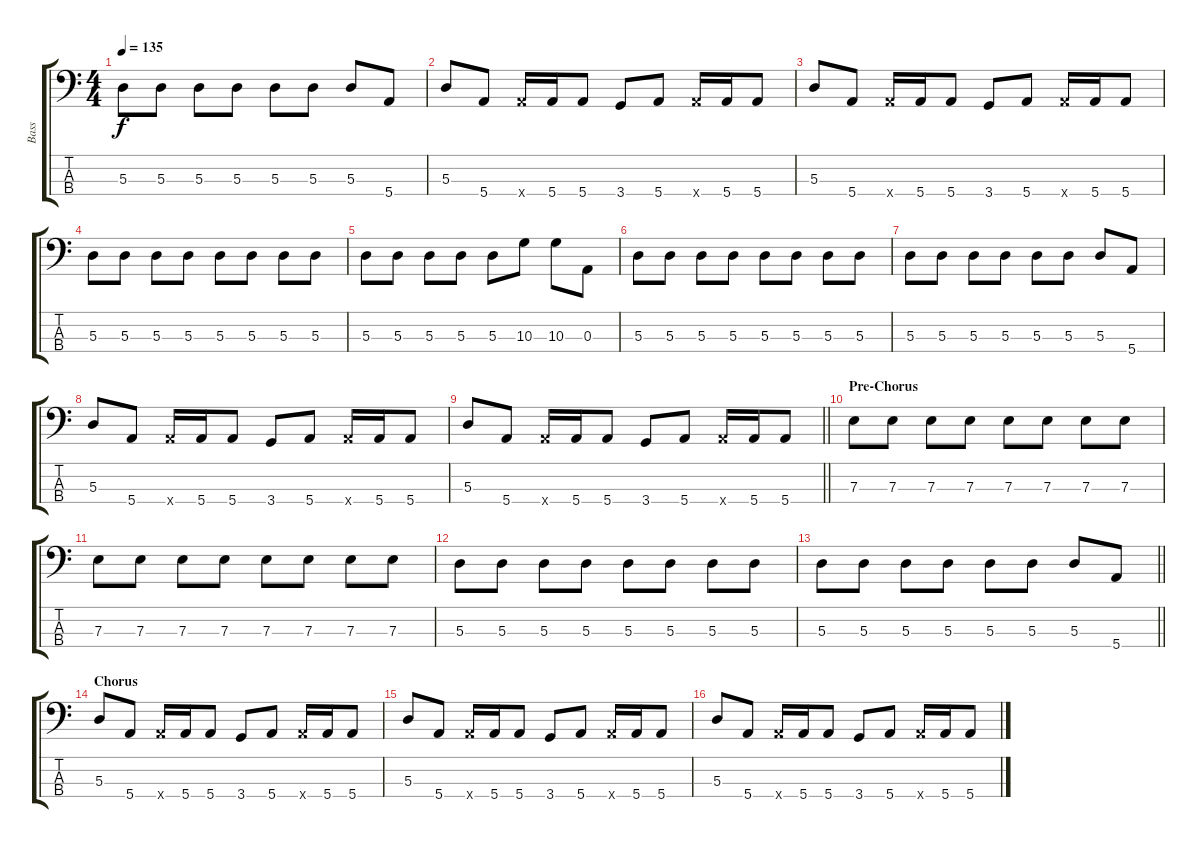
\track ("Bass" "Bass") {instrument electricbasspick}
\staff {score tabs}
\tuning (G2 D2 A1 E1) {hide}
\ts (4 4)
\tempo 135
\clef f4
\ks c
5.3.8{dy f} 5.3.8 5.3.8 5.3.8 5.3.8 5.3.8 5.3.8 5.4.8 |
5.3.8 5.4.8 5.4{x}.16 5.4.16 5.4.8 3.4.8 5.4.8 5.4{x}.16 5.4.16 5.4.8 |
5.3.8 5.4.8 5.4{x}.16 5.4.16 5.4.8 3.4.8 5.4.8 5.4{x}.16 5.4.16 5.4.8 |
5.3.8 5.3.8 5.3.8 5.3.8 5.3.8 5.3.8 5.3.8 5.3.8 |
5.3.8 5.3.8 5.3.8 5.3.8 5.3.8 10.3.8 10.3.8 0.3.8 |
5.3.8 5.3.8 5.3.8 5.3.8 5.3.8 5.3.8 5.3.8 5.3.8 |
5.3.8 5.3.8 5.3.8 5.3.8 5.3.8 5.3.8 5.3.8 5.4.8 |
5.3.8 5.4.8 5.4{x}.16 5.4.16 5.4.8 3.4.8 5.4.8 5.4{x}.16 5.4.16 5.4.8 |
\barLineRight lightlight
5.3.8 5.4.8 5.4{x}.16 5.4.16 5.4.8 3.4.8 5.4.8 5.4{x}.16 5.4.16 5.4.8 |
\section ("" "Pre-Chorus")
7.3.8 7.3.8 7.3.8 7.3.8 7.3.8 7.3.8 7.3.8 7.3.8 |
7.3.8 7.3.8 7.3.8 7.3.8 7.3.8 7.3.8 7.3.8 7.3.8 |
5.3.8 5.3.8 5.3.8 5.3.8 5.3.8 5.3.8 5.3.8 5.3.8 |
\barLineRight lightlight
5.3.8 5.3.8 5.3.8 5.3.8 5.3.8 5.3.8 5.3.8 5.4.8 |
\section ("" "Chorus")
5.3.8 5.4.8 5.4{x}.16 5.4.16 5.4.8 3.4.8 5.4.8 5.4{x}.16 5.4.16 5.4.8 |
5.3.8 5.4.8 5.4{x}.16 5.4.16 5.4.8 3.4.8 5.4.8 5.4{x}.16 5.4.16 5.4.8 |
5.3.8 5.4.8 5.4{x}.16 5.4.16 5.4.8 3.4.8 5.4.8 5.4{x}.16 5.4.16 5.4.8
